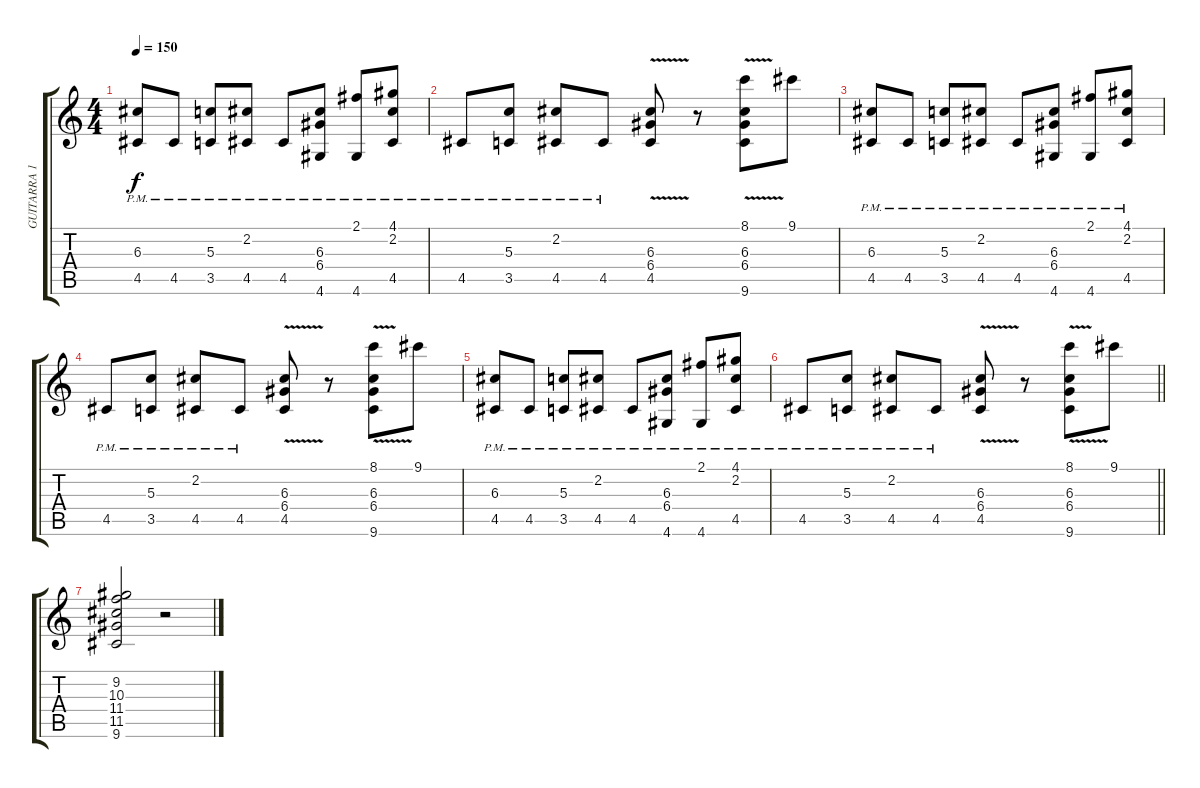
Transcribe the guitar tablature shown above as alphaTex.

\track ("GUITARRA 1y2" "GUITARRA 1") {instrument overdrivenguitar}
\staff {score tabs}
\tuning (E4 B3 G3 D3 A2 E2) {hide}
\ts (4 4)
\tempo 150
\clef g2
\ks c
(6.3{pm} 4.5{pm}).8{dy f} 4.5{pm}.8 (5.3{pm} 3.5{pm}).8 (2.2{pm} 4.5{pm}).8 4.5{pm}.8 (6.3 6.4{pm} 4.6{pm}).8 (2.1 4.6{pm}).8 (4.1 2.2{pm} 4.5{pm}).8 |
4.5{pm}.8 (5.3{pm} 3.5{pm}).8 (2.2{pm} 4.5{pm}).8 4.5{pm}.8 (6.3{v} 6.4 4.5).8 r.8 (8.1 6.3{v} 6.4 9.6).8 9.1.8 |
(6.3{pm} 4.5{pm}).8 4.5{pm}.8 (5.3{pm} 3.5{pm}).8 (2.2{pm} 4.5{pm}).8 4.5{pm}.8 (6.3 6.4{pm} 4.6{pm}).8 (2.1 4.6{pm}).8 (4.1 2.2{pm} 4.5{pm}).8 |
4.5{pm}.8 (5.3{pm} 3.5{pm}).8 (2.2{pm} 4.5{pm}).8 4.5{pm}.8 (6.3{v} 6.4 4.5).8 r.8 (8.1 6.3{v} 6.4 9.6).8 9.1.8 |
(6.3{pm} 4.5{pm}).8 4.5{pm}.8 (5.3{pm} 3.5{pm}).8 (2.2{pm} 4.5{pm}).8 4.5{pm}.8 (6.3 6.4{pm} 4.6{pm}).8 (2.1 4.6{pm}).8 (4.1 2.2{pm} 4.5{pm}).8 |
\barLineRight lightlight
4.5{pm}.8 (5.3{pm} 3.5{pm}).8 (2.2{pm} 4.5{pm}).8 4.5{pm}.8 (6.3{v} 6.4 4.5).8 r.8 (8.1 6.3{v} 6.4 9.6).8 9.1.8 |
(9.2 10.3 11.4 11.5 9.6).2 r.2
